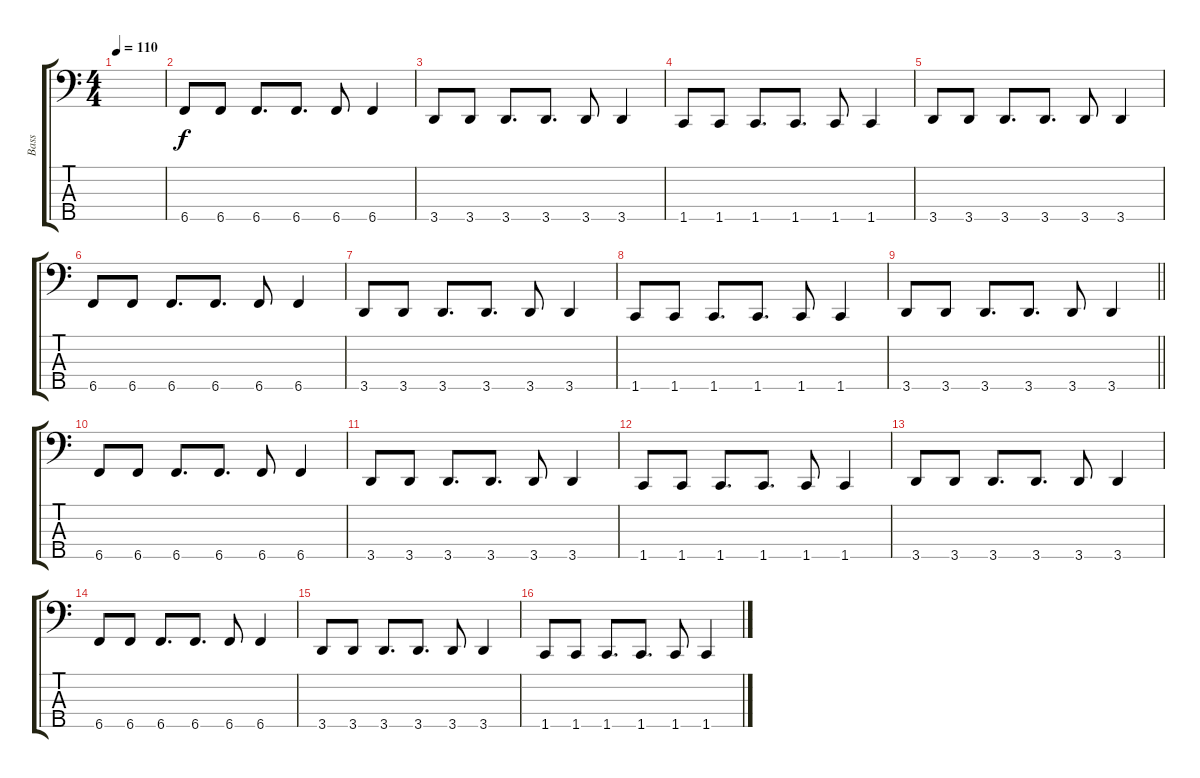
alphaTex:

\track ("Bass" "Bass") {instrument electricbassfinger}
\staff {score tabs}
\tuning (G2 D2 A1 E1 B0) {hide}
\ts (4 4)
\tempo 110
\clef f4
\ks c
|
6.5.8 6.5.8 6.5.8{d} 6.5.8{d} 6.5.8 6.5.4 |
3.5.8 3.5.8 3.5.8{d} 3.5.8{d} 3.5.8 3.5.4 |
1.5.8 1.5.8 1.5.8{d} 1.5.8{d} 1.5.8 1.5.4 |
3.5.8 3.5.8 3.5.8{d} 3.5.8{d} 3.5.8 3.5.4 |
6.5.8 6.5.8 6.5.8{d} 6.5.8{d} 6.5.8 6.5.4 |
3.5.8 3.5.8 3.5.8{d} 3.5.8{d} 3.5.8 3.5.4 |
1.5.8 1.5.8 1.5.8{d} 1.5.8{d} 1.5.8 1.5.4 |
\barLineRight lightlight
3.5.8 3.5.8 3.5.8{d} 3.5.8{d} 3.5.8 3.5.4 |
6.5.8 6.5.8 6.5.8{d} 6.5.8{d} 6.5.8 6.5.4 |
3.5.8 3.5.8 3.5.8{d} 3.5.8{d} 3.5.8 3.5.4 |
1.5.8 1.5.8 1.5.8{d} 1.5.8{d} 1.5.8 1.5.4 |
3.5.8 3.5.8 3.5.8{d} 3.5.8{d} 3.5.8 3.5.4 |
6.5.8 6.5.8 6.5.8{d} 6.5.8{d} 6.5.8 6.5.4 |
3.5.8 3.5.8 3.5.8{d} 3.5.8{d} 3.5.8 3.5.4 |
1.5.8 1.5.8 1.5.8{d} 1.5.8{d} 1.5.8 1.5.4
